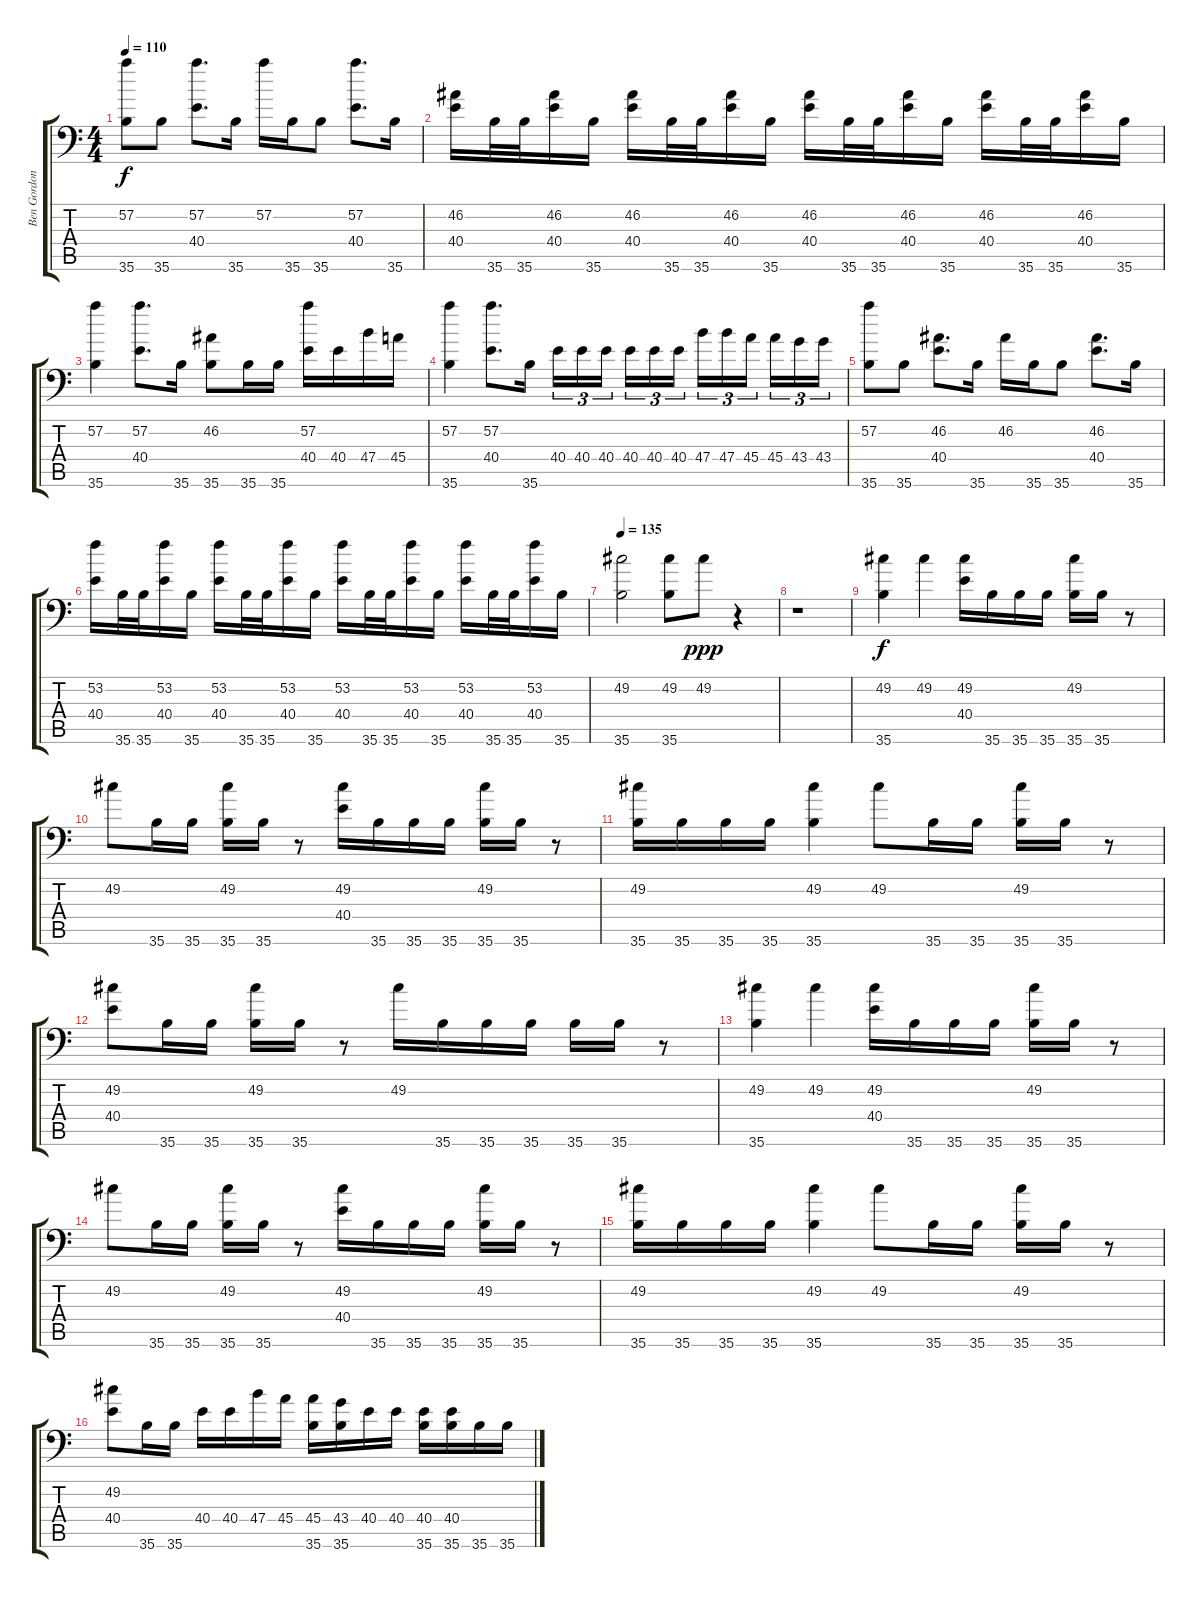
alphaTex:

\track ("Ben Gordon" "Ben Gordon") {instrument acousticgrandpiano}
\staff {score tabs}
\tuning (C-1 C-1 C-1 C-1 C-1 C-1) {hide}
\ts (4 4)
\tempo 110
\clef f4
\ks c
(57.2 35.6).8{dy f} 35.6.8 (57.2 40.4).8{d} 35.6.16 57.2.16 35.6.16 35.6.8 (57.2 40.4).8{d} 35.6.16 |
(46.2 40.4).16 35.6.32 35.6.32 (46.2 40.4).16 35.6.16 (46.2 40.4).16 35.6.32 35.6.32 (46.2 40.4).16 35.6.16 (46.2 40.4).16 35.6.32 35.6.32 (46.2 40.4).16 35.6.16 (46.2 40.4).16 35.6.32 35.6.32 (46.2 40.4).16 35.6.16 |
(57.2 35.6).4 (57.2 40.4).8{d} 35.6.16 (46.2 35.6).8 35.6.16 35.6.16 (57.2 40.4).16 40.4.16 47.4.16 45.4.16 |
(57.2 35.6).4 (57.2 40.4).8{d} 35.6.16 40.4.16{tu (3 2)} 40.4.16{tu (3 2)} 40.4.16{tu (3 2)} 40.4.16{tu (3 2)} 40.4.16{tu (3 2)} 40.4.16{tu (3 2)} 47.4.16{tu (3 2)} 47.4.16{tu (3 2)} 45.4.16{tu (3 2)} 45.4.16{tu (3 2)} 43.4.16{tu (3 2)} 43.4.16{tu (3 2)} |
(57.2 35.6).8 35.6.8 (46.2 40.4).8{d} 35.6.16 46.2.16 35.6.16 35.6.8 (46.2 40.4).8{d} 35.6.16 |
(53.2 40.4).16 35.6.32 35.6.32 (53.2 40.4).16 35.6.16 (53.2 40.4).16 35.6.32 35.6.32 (53.2 40.4).16 35.6.16 (53.2 40.4).16 35.6.32 35.6.32 (53.2 40.4).16 35.6.16 (53.2 40.4).16 35.6.32 35.6.32 (53.2 40.4).16 35.6.16 |
\tempo 135
(49.2 35.6).2 (49.2 35.6).8 49.2.8{dy ppp} r.4 |
r.1 |
(49.2 35.6).4{dy f} 49.2.4 (49.2 40.4).16 35.6.16 35.6.16 35.6.16 (49.2 35.6).16 35.6.16 r.8 |
49.2.8 35.6.16 35.6.16 (49.2 35.6).16 35.6.16 r.8 (49.2 40.4).16 35.6.16 35.6.16 35.6.16 (49.2 35.6).16 35.6.16 r.8 |
(49.2 35.6).16 35.6.16 35.6.16 35.6.16 (49.2 35.6).4 49.2.8 35.6.16 35.6.16 (49.2 35.6).16 35.6.16 r.8 |
(49.2 40.4).8 35.6.16 35.6.16 (49.2 35.6).16 35.6.16 r.8 49.2.16 35.6.16 35.6.16 35.6.16 35.6.16 35.6.16 r.8 |
(49.2 35.6).4 49.2.4 (49.2 40.4).16 35.6.16 35.6.16 35.6.16 (49.2 35.6).16 35.6.16 r.8 |
49.2.8 35.6.16 35.6.16 (49.2 35.6).16 35.6.16 r.8 (49.2 40.4).16 35.6.16 35.6.16 35.6.16 (49.2 35.6).16 35.6.16 r.8 |
(49.2 35.6).16 35.6.16 35.6.16 35.6.16 (49.2 35.6).4 49.2.8 35.6.16 35.6.16 (49.2 35.6).16 35.6.16 r.8 |
(49.2 40.4).8 35.6.16 35.6.16 40.4.16 40.4.16 47.4.16 45.4.16 (45.4 35.6).16 (43.4 35.6).16 40.4.16 40.4.16 (40.4 35.6).16 (40.4 35.6).16 35.6.16 35.6.16
